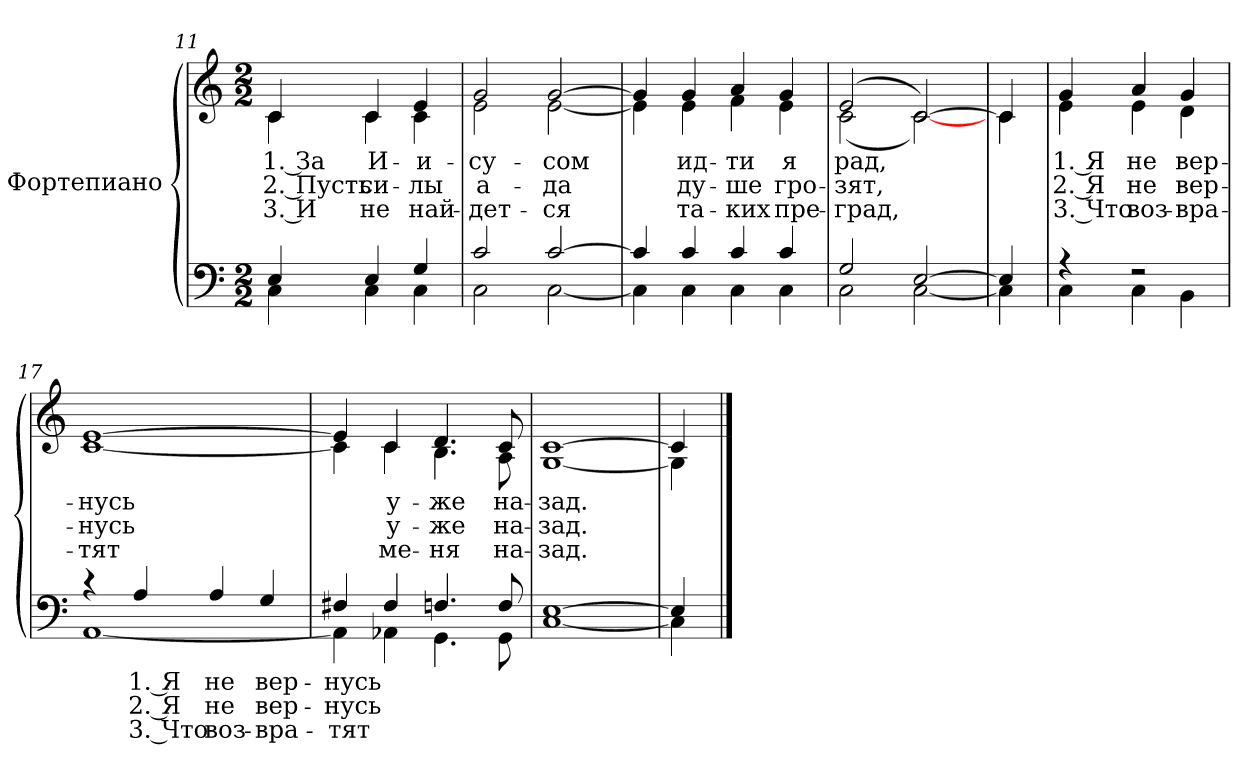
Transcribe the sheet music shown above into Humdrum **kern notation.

**kern	**text	**text	**text	**kern	**text	**text	**text
*part1	*part1	*part1	*part1	*part1	*part1	*part1	*part1
*staff2	*staff2	*staff2	*staff2	*staff1	*staff1	*staff1	*staff1
*I"Фортепиано	*	*	*	*	*	*	*
!!LO:LB:g=z
*clefF4	*	*	*	*clefG2	*	*	*
*k[]	*	*	*	*k[]	*	*	*
*C:	*	*	*	*C:	*	*	*
*M2/2	*	*	*	*M2/2	*	*	*
=11	=11	=11	=11	=11	=11	=11	=11
*^	*	*	*	*	*	*	*
!	!	!	!	!	!	!LO:LY:b:color=#000000	!LO:LY:b:color=#000000	!LO:LY:b:color=#000000
*	*	*	*	*	*^	*	*	*
4Ei/	4Ci\	.	.	.	4ci/	4ci\	1. За	2. Пусть	3. И
!	!	!	!	!	!	!	!LO:LY:b:color=#000000	!LO:LY:b:color=#000000	!LO:LY:b:color=#000000
4Ei/	4Ci\	.	.	.	4ci/	4ci\	И-	си-	не
!	!	!	!	!	!	!	!LO:LY:b:color=#000000	!LO:LY:b:color=#000000	!LO:LY:b:color=#000000
4Gi/	4Ci\	.	.	.	4ei/	4ci\	-и-	-лы	най-
=12	=12	=12	=12	=12	=12	=12	=12	=12	=12
!	!	!	!	!	!	!	!LO:LY:b:color=#000000	!LO:LY:b:color=#000000	!LO:LY:b:color=#000000
2ci/	2Ci\	.	.	.	2gi/	2ei\	-су-	а-	-дет-
!	!	!	!	!	!	!	!LO:LY:b:color=#000000	!LO:LY:b:color=#000000	!LO:LY:b:color=#000000
[>2ci/	[<2Ci\	.	.	.	[>2gi/	[<2ei\	-сом	-да	-ся
=13	=13	=13	=13	=13	=13	=13	=13	=13	=13
4ci/]	4Ci\]	.	.	.	4gi/]	4ei\]	.	.	.
!	!	!	!	!	!	!	!LO:LY:b:color=#000000	!LO:LY:b:color=#000000	!LO:LY:b:color=#000000
4ci/	4Ci\	.	.	.	4gi/	4ei\	ид-	ду-	та-
!	!	!	!	!	!	!	!LO:LY:b:color=#000000	!LO:LY:b:color=#000000	!LO:LY:b:color=#000000
4ci/	4Ci\	.	.	.	4ai/	4fi\	-ти	-ше	-ких
!	!	!	!	!	!	!	!LO:LY:b:color=#000000	!LO:LY:b:color=#000000	!LO:LY:b:color=#000000
4ci/	4Ci\	.	.	.	4gi/	4ei\	я	гро-	пре-
=14	=14	=14	=14	=14	=14	=14	=14	=14	=14
!	!	!	!	!	!	!	!LO:LY:b:color=#000000	!LO:LY:b:color=#000000	!LO:LY:b:color=#000000
2Gi/	2Ci\	.	.	.	(2ei/	(2ci\	рад,	-зят,	-град,
[>2Ei/	[<2Ci\	.	.	.	[>2ci/)	[<2ci\)	.	.	.
=15	=15	=15	=15	=15	=15	=15	=15	=15	=15
4Ei/]	4Ci\]	.	.	.	4ci/]	4ci\	.	.	.
!!LO:LB:g=z	!!
=16	=16	=16	=16	=16	=16	=16	=16	=16	=16
!	!	!	!	!	!	!	!LO:LY:b:color=#000000	!LO:LY:b:color=#000000	!LO:LY:b:color=#000000
4r	4Ci\	.	.	.	4gi/	4ei\	1. Я	2. Я	3. Что
!	!	!	!	!	!	!	!LO:LY:b:color=#000000	!LO:LY:b:color=#000000	!LO:LY:b:color=#000000
2r	4Ci\	.	.	.	4ai/	4ei\	не	не	воз-
!	!	!	!	!	!	!	!LO:LY:b:color=#000000	!LO:LY:b:color=#000000	!LO:LY:b:color=#000000
.	4BBi\	.	.	.	4gi/	4di\	вер-	вер-	-вра-
=17	=17	=17	=17	=17	=17	=17	=17	=17	=17
!	!	!	!	!	!	!	!LO:LY:b:color=#000000	!LO:LY:b:color=#000000	!LO:LY:b:color=#000000
4r	[<1AAi	.	.	.	[>1ei	[<1ci	-нусь	-нусь	-тят
!	!	!LO:LY:a:color=#000000	!LO:LY:a:color=#000000	!LO:LY:a:color=#000000	!	!	!	!	!
4Ai/	.	1. Я	2. Я	3. Что	.	.	.	.	.
!	!	!LO:LY:a:color=#000000	!LO:LY:a:color=#000000	!LO:LY:a:color=#000000	!	!	!	!	!
4Ai/	.	не	не	воз-	.	.	.	.	.
!	!	!LO:LY:a:color=#000000	!LO:LY:a:color=#000000	!LO:LY:a:color=#000000	!	!	!	!	!
4Gi/	.	-вер-	-вер-	-вра-	.	.	.	.	.
=18	=18	=18	=18	=18	=18	=18	=18	=18	=18
!	!	!LO:LY:a:color=#000000	!LO:LY:a:color=#000000	!LO:LY:a:color=#000000	!	!	!	!	!
4F#Xi/	4AAi\]	-нусь	нусь	тят	4ei/]	4ci\]	.	.	.
!	!	!	!	!	!	!	!LO:LY:b:color=#000000	!LO:LY:b:color=#000000	!LO:LY:b:color=#000000
4F#i/	4AA-Xi\	.	.	.	4ci/	4ci\	у-	у-	ме-
!	!	!	!	!	!	!	!LO:LY:b:color=#000000	!LO:LY:b:color=#000000	!LO:LY:b:color=#000000
4.Fni/	4.GGi\	.	.	.	4.di/	4.Bi\	-же	-же	-ня
!	!	!	!	!	!	!	!LO:LY:b:color=#000000	!LO:LY:b:color=#000000	!LO:LY:b:color=#000000
8Fi/	8GGi\	.	.	.	8ci/	8Ai\	на-	на-	на-
=19	=19	=19	=19	=19	=19	=19	=19	=19	=19
!	!	!	!	!	!	!	!LO:LY:b:color=#000000	!LO:LY:b:color=#000000	!LO:LY:b:color=#000000
[>1Ei	[<1Ci	.	.	.	[>1ci	[<1Gi	-зад.	-зад.	-зад.
=20	=20	=20	=20	=20	=20	=20	=20	=20	=20
4Ei/]	4Ci\]	.	.	.	4ci/]	4Gi\]	.	.	.
*v	*v	*	*	*	*	*	*	*	*
*	*	*	*	*v	*v	*	*	*
==	==	==	==	==	==	==	==
*-	*-	*-	*-	*-	*-	*-	*-
